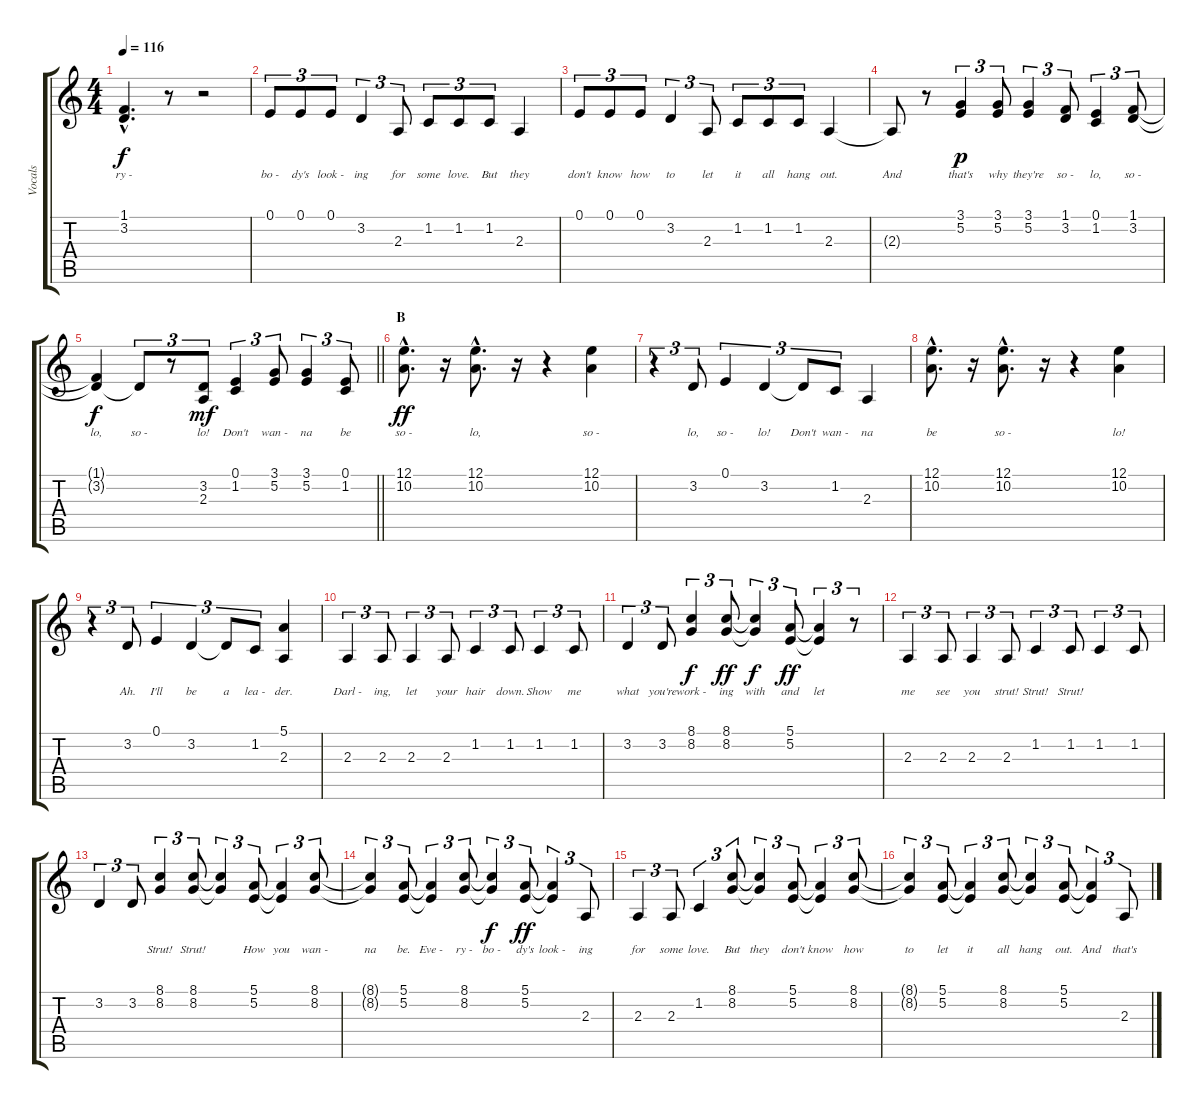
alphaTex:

\track ("Vocals" "Vocals") {instrument tenorsax}
\staff {score tabs}
\tuning (E4 B3 G3 D3 A2 E2) {hide}
\ts (4 4)
\tempo 116
\clef g2
\ks aminor
(1.1{hac t} 3.2{hac t}).4{d lyrics (0 "ry -") lyrics (1 "") lyrics (2 "") lyrics (3 "") lyrics (4 "") dy f} r.8 r.2 |
0.1.8{tu (3 2) lyrics (0 "bo -") lyrics (1 "") lyrics (2 "") lyrics (3 "") lyrics (4 "")} 0.1.8{tu (3 2) lyrics (0 "dy's") lyrics (1 "") lyrics (2 "") lyrics (3 "") lyrics (4 "")} 0.1.8{tu (3 2) lyrics (0 "look -") lyrics (1 "") lyrics (2 "") lyrics (3 "") lyrics (4 "")} 3.2.4{tu (3 2) lyrics (0 "ing") lyrics (1 "") lyrics (2 "") lyrics (3 "") lyrics (4 "")} 2.3.8{tu (3 2) lyrics (0 "for") lyrics (1 "") lyrics (2 "") lyrics (3 "") lyrics (4 "")} 1.2.8{tu (3 2) lyrics (0 "some") lyrics (1 "") lyrics (2 "") lyrics (3 "") lyrics (4 "")} 1.2.8{tu (3 2) lyrics (0 "love.") lyrics (1 "") lyrics (2 "") lyrics (3 "") lyrics (4 "")} 1.2.8{tu (3 2) lyrics (0 "But") lyrics (1 "") lyrics (2 "") lyrics (3 "") lyrics (4 "")} 2.3.4{lyrics (0 "they") lyrics (1 "") lyrics (2 "") lyrics (3 "") lyrics (4 "")} |
0.1.8{tu (3 2) lyrics (0 "don't") lyrics (1 "") lyrics (2 "") lyrics (3 "") lyrics (4 "")} 0.1.8{tu (3 2) lyrics (0 "know") lyrics (1 "") lyrics (2 "") lyrics (3 "") lyrics (4 "")} 0.1.8{tu (3 2) lyrics (0 "how") lyrics (1 "") lyrics (2 "") lyrics (3 "") lyrics (4 "")} 3.2.4{tu (3 2) lyrics (0 "to") lyrics (1 "") lyrics (2 "") lyrics (3 "") lyrics (4 "")} 2.3.8{tu (3 2) lyrics (0 "let") lyrics (1 "") lyrics (2 "") lyrics (3 "") lyrics (4 "")} 1.2.8{tu (3 2) lyrics (0 "it") lyrics (1 "") lyrics (2 "") lyrics (3 "") lyrics (4 "")} 1.2.8{tu (3 2) lyrics (0 "all") lyrics (1 "") lyrics (2 "") lyrics (3 "") lyrics (4 "")} 1.2.8{tu (3 2) lyrics (0 "hang") lyrics (1 "") lyrics (2 "") lyrics (3 "") lyrics (4 "")} 2.3.4{lyrics (0 "out.") lyrics (1 "") lyrics (2 "") lyrics (3 "") lyrics (4 "")} |
2.3{t}.8{lyrics (0 "And") lyrics (1 "") lyrics (2 "") lyrics (3 "") lyrics (4 "")} r.8 (3.1 5.2).4{tu (3 2) lyrics (0 "that's") lyrics (1 "") lyrics (2 "") lyrics (3 "") lyrics (4 "") dy p} (3.1 5.2).8{tu (3 2) lyrics (0 "why") lyrics (1 "") lyrics (2 "") lyrics (3 "") lyrics (4 "")} (3.1 5.2).4{tu (3 2) lyrics (0 "they're") lyrics (1 "") lyrics (2 "") lyrics (3 "") lyrics (4 "")} (1.1 3.2).8{tu (3 2) lyrics (0 "so -") lyrics (1 "") lyrics (2 "") lyrics (3 "") lyrics (4 "")} (0.1 1.2).4{tu (3 2) lyrics (0 "lo,") lyrics (1 "") lyrics (2 "") lyrics (3 "") lyrics (4 "")} (1.1 3.2).8{tu (3 2) lyrics (0 "so -") lyrics (1 "") lyrics (2 "") lyrics (3 "") lyrics (4 "")} |
\barLineRight lightlight
(1.1{t} 3.2{t}).4{lyrics (0 "lo,") lyrics (1 "") lyrics (2 "") lyrics (3 "") lyrics (4 "") dy f} 3.2{t}.8{tu (3 2) lyrics (0 "so -") lyrics (1 "") lyrics (2 "") lyrics (3 "") lyrics (4 "")} r.8{tu (3 2)} (3.2 2.3).8{tu (3 2) lyrics (0 "lo!") lyrics (1 "") lyrics (2 "") lyrics (3 "") lyrics (4 "") dy mf} (0.1 1.2).4{tu (3 2) lyrics (0 "Don't") lyrics (1 "") lyrics (2 "") lyrics (3 "") lyrics (4 "")} (3.1 5.2).8{tu (3 2) lyrics (0 "wan -") lyrics (1 "") lyrics (2 "") lyrics (3 "") lyrics (4 "")} (3.1 5.2).4{tu (3 2) lyrics (0 "na") lyrics (1 "") lyrics (2 "") lyrics (3 "") lyrics (4 "")} (0.1 1.2).8{tu (3 2) lyrics (0 "be") lyrics (1 "") lyrics (2 "") lyrics (3 "") lyrics (4 "")} |
\section ("" "B")
(12.1{hac} 10.2{hac}).8{d lyrics (0 "so -") lyrics (1 "") lyrics (2 "") lyrics (3 "") lyrics (4 "") dy ff} r.16 (12.1{hac} 10.2{hac}).8{d lyrics (0 "lo,") lyrics (1 "") lyrics (2 "") lyrics (3 "") lyrics (4 "")} r.16 r.4 (12.1 10.2).4{lyrics (0 "so -") lyrics (1 "") lyrics (2 "") lyrics (3 "") lyrics (4 "")} |
r.4{tu (3 2)} 3.2.8{tu (3 2) lyrics (0 "lo,") lyrics (1 "") lyrics (2 "") lyrics (3 "") lyrics (4 "")} 0.1.4{tu (3 2) lyrics (0 "so -") lyrics (1 "") lyrics (2 "") lyrics (3 "") lyrics (4 "")} 3.2.4{tu (3 2) lyrics (0 "lo!") lyrics (1 "") lyrics (2 "") lyrics (3 "") lyrics (4 "")} 3.2{t}.8{tu (3 2) lyrics (0 "Don't") lyrics (1 "") lyrics (2 "") lyrics (3 "") lyrics (4 "")} 1.2.8{tu (3 2) lyrics (0 "wan -") lyrics (1 "") lyrics (2 "") lyrics (3 "") lyrics (4 "")} 2.3.4{lyrics (0 "na") lyrics (1 "") lyrics (2 "") lyrics (3 "") lyrics (4 "")} |
(12.1{hac} 10.2{hac}).8{d lyrics (0 "be") lyrics (1 "") lyrics (2 "") lyrics (3 "") lyrics (4 "")} r.16 (12.1{hac} 10.2{hac}).8{d lyrics (0 "so -") lyrics (1 "") lyrics (2 "") lyrics (3 "") lyrics (4 "")} r.16 r.4 (12.1 10.2).4{lyrics (0 "lo!") lyrics (1 "") lyrics (2 "") lyrics (3 "") lyrics (4 "")} |
r.4{tu (3 2)} 3.2.8{tu (3 2) lyrics (0 "Ah.") lyrics (1 "") lyrics (2 "") lyrics (3 "") lyrics (4 "")} 0.1.4{tu (3 2) lyrics (0 "I'll") lyrics (1 "") lyrics (2 "") lyrics (3 "") lyrics (4 "")} 3.2.4{tu (3 2) lyrics (0 "be") lyrics (1 "") lyrics (2 "") lyrics (3 "") lyrics (4 "")} 3.2{t}.8{tu (3 2) lyrics (0 "a") lyrics (1 "") lyrics (2 "") lyrics (3 "") lyrics (4 "")} 1.2.8{tu (3 2) lyrics (0 "lea -") lyrics (1 "") lyrics (2 "") lyrics (3 "") lyrics (4 "")} (5.1 2.3).4{lyrics (0 "der.") lyrics (1 "") lyrics (2 "") lyrics (3 "") lyrics (4 "")} |
2.3.4{tu (3 2) lyrics (0 "Darl -") lyrics (1 "") lyrics (2 "") lyrics (3 "") lyrics (4 "")} 2.3.8{tu (3 2) lyrics (0 "ing,") lyrics (1 "") lyrics (2 "") lyrics (3 "") lyrics (4 "")} 2.3.4{tu (3 2) lyrics (0 "let") lyrics (1 "") lyrics (2 "") lyrics (3 "") lyrics (4 "")} 2.3.8{tu (3 2) lyrics (0 "your") lyrics (1 "") lyrics (2 "") lyrics (3 "") lyrics (4 "")} 1.2.4{tu (3 2) lyrics (0 "hair") lyrics (1 "") lyrics (2 "") lyrics (3 "") lyrics (4 "")} 1.2.8{tu (3 2) lyrics (0 "down.") lyrics (1 "") lyrics (2 "") lyrics (3 "") lyrics (4 "")} 1.2.4{tu (3 2) lyrics (0 "Show") lyrics (1 "") lyrics (2 "") lyrics (3 "") lyrics (4 "")} 1.2.8{tu (3 2) lyrics (0 "me") lyrics (1 "") lyrics (2 "") lyrics (3 "") lyrics (4 "")} |
3.2.4{tu (3 2) lyrics (0 "what") lyrics (1 "") lyrics (2 "") lyrics (3 "") lyrics (4 "")} 3.2.8{tu (3 2) lyrics (0 "you're") lyrics (1 "") lyrics (2 "") lyrics (3 "") lyrics (4 "")} (8.1 8.2).4{tu (3 2) lyrics (0 "work -") lyrics (1 "") lyrics (2 "") lyrics (3 "") lyrics (4 "") dy f} (8.1 8.2).8{tu (3 2) lyrics (0 "ing") lyrics (1 "") lyrics (2 "") lyrics (3 "") lyrics (4 "") dy ff} (8.1{t} 8.2{t}).4{tu (3 2) lyrics (0 "with") lyrics (1 "") lyrics (2 "") lyrics (3 "") lyrics (4 "") dy f} (5.1 5.2).8{tu (3 2) lyrics (0 "and") lyrics (1 "") lyrics (2 "") lyrics (3 "") lyrics (4 "") dy ff} (5.1{t} 5.2{t}).4{tu (3 2) lyrics (0 "let") lyrics (1 "") lyrics (2 "") lyrics (3 "") lyrics (4 "")} r.8{tu (3 2)} |
2.3.4{tu (3 2) lyrics (0 "me") lyrics (1 "") lyrics (2 "") lyrics (3 "") lyrics (4 "")} 2.3.8{tu (3 2) lyrics (0 "see") lyrics (1 "") lyrics (2 "") lyrics (3 "") lyrics (4 "")} 2.3.4{tu (3 2) lyrics (0 "you") lyrics (1 "") lyrics (2 "") lyrics (3 "") lyrics (4 "")} 2.3.8{tu (3 2) lyrics (0 "strut!") lyrics (1 "") lyrics (2 "") lyrics (3 "") lyrics (4 "")} 1.2.4{tu (3 2) lyrics (0 "Strut!") lyrics (1 "") lyrics (2 "") lyrics (3 "") lyrics (4 "")} 1.2.8{tu (3 2) lyrics (0 "Strut!") lyrics (1 "") lyrics (2 "") lyrics (3 "") lyrics (4 "")} 1.2.4{tu (3 2) lyrics (0 "") lyrics (1 "") lyrics (2 "") lyrics (3 "") lyrics (4 "")} 1.2.8{tu (3 2) lyrics (0 "") lyrics (1 "") lyrics (2 "") lyrics (3 "") lyrics (4 "")} |
3.2.4{tu (3 2) lyrics (0 "") lyrics (1 "") lyrics (2 "") lyrics (3 "") lyrics (4 "")} 3.2.8{tu (3 2) lyrics (0 "") lyrics (1 "") lyrics (2 "") lyrics (3 "") lyrics (4 "")} (8.1 8.2).4{tu (3 2) lyrics (0 "Strut!") lyrics (1 "") lyrics (2 "") lyrics (3 "") lyrics (4 "")} (8.1 8.2).8{tu (3 2) lyrics (0 "Strut!") lyrics (1 "") lyrics (2 "") lyrics (3 "") lyrics (4 "")} (8.1{t} 8.2{t}).4{tu (3 2) lyrics (0 "") lyrics (1 "") lyrics (2 "") lyrics (3 "") lyrics (4 "")} (5.1 5.2).8{tu (3 2) lyrics (0 "How") lyrics (1 "") lyrics (2 "") lyrics (3 "") lyrics (4 "")} (5.1{t} 5.2{t}).4{tu (3 2) lyrics (0 "you") lyrics (1 "") lyrics (2 "") lyrics (3 "") lyrics (4 "")} (8.1 8.2).8{tu (3 2) lyrics (0 "wan -") lyrics (1 "") lyrics (2 "") lyrics (3 "") lyrics (4 "")} |
(8.1{t} 8.2{t}).4{tu (3 2) lyrics (0 "na") lyrics (1 "") lyrics (2 "") lyrics (3 "") lyrics (4 "")} (5.1 5.2).8{tu (3 2) lyrics (0 "be.") lyrics (1 "") lyrics (2 "") lyrics (3 "") lyrics (4 "")} (5.1{t} 5.2{t}).4{tu (3 2) lyrics (0 "Eve -") lyrics (1 "") lyrics (2 "") lyrics (3 "") lyrics (4 "")} (8.1 8.2).8{tu (3 2) lyrics (0 "ry -") lyrics (1 "") lyrics (2 "") lyrics (3 "") lyrics (4 "")} (8.1{t} 8.2{t}).4{tu (3 2) lyrics (0 "bo -") lyrics (1 "") lyrics (2 "") lyrics (3 "") lyrics (4 "") dy f} (5.1 5.2).8{tu (3 2) lyrics (0 "dy's") lyrics (1 "") lyrics (2 "") lyrics (3 "") lyrics (4 "") dy ff} (5.1{t} 5.2{t}).4{tu (3 2) lyrics (0 "look -") lyrics (1 "") lyrics (2 "") lyrics (3 "") lyrics (4 "")} 2.3.8{tu (3 2) lyrics (0 "ing") lyrics (1 "") lyrics (2 "") lyrics (3 "") lyrics (4 "")} |
2.3.4{tu (3 2) lyrics (0 "for") lyrics (1 "") lyrics (2 "") lyrics (3 "") lyrics (4 "")} 2.3.8{tu (3 2) lyrics (0 "some") lyrics (1 "") lyrics (2 "") lyrics (3 "") lyrics (4 "")} 1.2.4{tu (3 2) lyrics (0 "love.") lyrics (1 "") lyrics (2 "") lyrics (3 "") lyrics (4 "")} (8.1 8.2).8{tu (3 2) lyrics (0 "But") lyrics (1 "") lyrics (2 "") lyrics (3 "") lyrics (4 "")} (8.1{t} 8.2{t}).4{tu (3 2) lyrics (0 "they") lyrics (1 "") lyrics (2 "") lyrics (3 "") lyrics (4 "")} (5.1 5.2).8{tu (3 2) lyrics (0 "don't") lyrics (1 "") lyrics (2 "") lyrics (3 "") lyrics (4 "")} (5.1{t} 5.2{t}).4{tu (3 2) lyrics (0 "know") lyrics (1 "") lyrics (2 "") lyrics (3 "") lyrics (4 "")} (8.1 8.2).8{tu (3 2) lyrics (0 "how") lyrics (1 "") lyrics (2 "") lyrics (3 "") lyrics (4 "")} |
(8.1{t} 8.2{t}).4{tu (3 2) lyrics (0 "to") lyrics (1 "") lyrics (2 "") lyrics (3 "") lyrics (4 "")} (5.1 5.2).8{tu (3 2) lyrics (0 "let") lyrics (1 "") lyrics (2 "") lyrics (3 "") lyrics (4 "")} (5.1{t} 5.2{t}).4{tu (3 2) lyrics (0 "it") lyrics (1 "") lyrics (2 "") lyrics (3 "") lyrics (4 "")} (8.1 8.2).8{tu (3 2) lyrics (0 "all") lyrics (1 "") lyrics (2 "") lyrics (3 "") lyrics (4 "")} (8.1{t} 8.2{t}).4{tu (3 2) lyrics (0 "hang") lyrics (1 "") lyrics (2 "") lyrics (3 "") lyrics (4 "")} (5.1 5.2).8{tu (3 2) lyrics (0 "out.") lyrics (1 "") lyrics (2 "") lyrics (3 "") lyrics (4 "")} (5.1{t} 5.2{t}).4{tu (3 2) lyrics (0 "And") lyrics (1 "") lyrics (2 "") lyrics (3 "") lyrics (4 "")} 2.3.8{tu (3 2) lyrics (0 "that's") lyrics (1 "") lyrics (2 "") lyrics (3 "") lyrics (4 "")}
